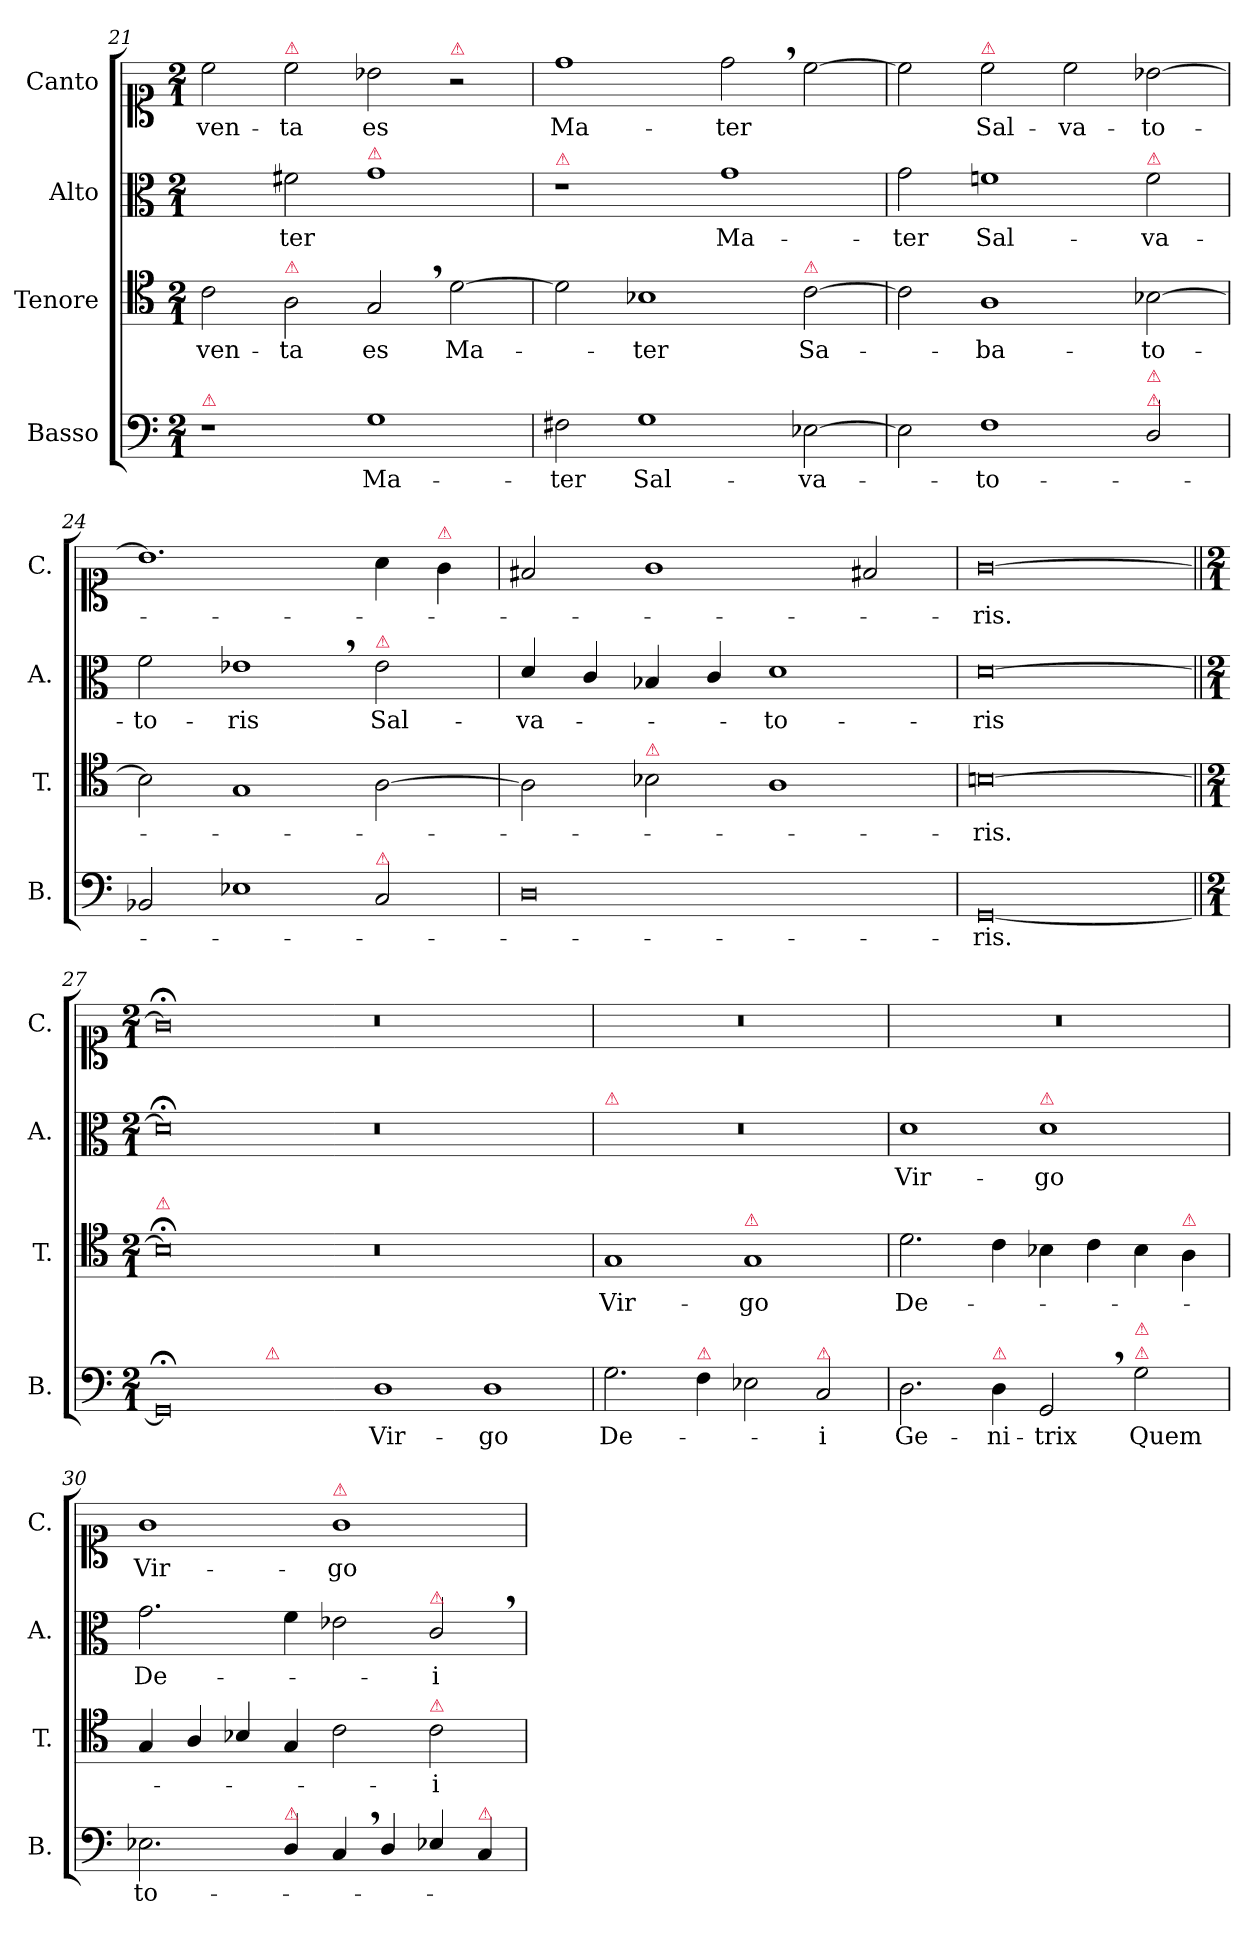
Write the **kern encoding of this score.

**kern	**text	**kern	**text	**kern	**text	**kern	**text
*part4	*part4	*part3	*part3	*part2	*part2	*part1	*part1
*staff4	*staff4	*staff3	*staff3	*staff2	*staff2	*staff1	*staff1
*I"Basso	*	*I"Tenore	*	*I"Alto	*	*I"Canto	*
*I'B.	*	*I'T.	*	*I'A.	*	*I'C.	*
*clefF4	*	*clefC4	*	*clefC3	*	*clefC1	*
*M2/1	*	*M2/1	*	*M2/1	*	*M2/1	*
=21	=21	=21	=21	=21	=21	=21	=21
!LO:TX:a:color=crimson:t=⚠	!	!	!	!	!	!	!
!	!	!	!LO:LY:i	!	!	!	!
1r	.	2c\	-ven-	2ryy	.	2cc\	-ven-
!	!	!	!	!	!	!LO:TX:a:color=crimson:t=⚠	!
!	!	!LO:TX:a:color=crimson:t=⚠	!	!	!	!	!
!	!	!	!LO:LY:i	!	!	!	!
.	.	2A\	-ta	2f#X\	-ter	2cc\	-ta
!	!	!	!	!LO:TX:a:color=crimson:t=⚠	!	!	!
!	!	!	!LO:LY:i	!	!	!	!
1G\	Ma-	2G,/	es	1g\	.	2b-\	es
!	!	!	!	!	!	!LO:TX:a:color=crimson:t=⚠	!
.	.	[2d\	Ma-	.	.	2r	.
=22	=22	=22	=22	=22	=22	=22	=22
!	!	!	!	!LO:TX:a:color=crimson:t=⚠	!	!	!
2F#X\	-ter	2d\]	.	1r	.	1dd\	Ma-
1G\	Sal-	1B-\	-ter	.	.	.	.
.	.	.	.	1g\	Ma-	2dd,\	-ter
!	!	!LO:TX:a:color=crimson:t=⚠	!	!	!	!	!
[2E-X\	-va-	[2c\	Sa-	.	.	[2cc\	.
=23	=23	=23	=23	=23	=23	=23	=23
2E-\]	.	2c\]	.	2g\	-ter	2cc\]	.
!	!	!	!	!	!	!LO:TX:a:color=crimson:t=⚠	!
1F\	-to-	1A\	-ba-	1fn\	Sal-	2cc\	Sal-
.	.	.	.	.	.	2cc\	-va-
!	!	!	!	!LO:TX:a:color=crimson:t=⚠	!	!	!
!LO:TX:a:color=crimson:t=⚠	!	!	!	!	!	!	!
!LO:TX:a:color=crimson:t=⚠	!	!	!	!	!	!	!
2D/	.	[2B-X\	-to-	2f\	-va-	[2b-\	-to-
=24	=24	=24	=24	=24	=24	=24	=24
2BB-/	.	2B-\]	.	2f\	-to-	1.b-\]	.
1E-X\	.	1G/	.	1e-X,\	-ris	.	.
!	!	!	!	!LO:TX:a:color=crimson:t=⚠	!	!	!
!LO:TX:a:color=crimson:t=⚠	!	!	!	!	!	!	!
2C/	.	[2A\	.	2e-\	Sal-	4a\	.
!	!	!	!	!	!	!LO:TX:a:color=crimson:t=⚠	!
.	.	.	.	.	.	4g\	.
=25	=25	=25	=25	=25	=25	=25	=25
0D\	.	2A\]	.	4d/	-va-	2f#X/	.
.	.	.	.	4c/	.	.	.
!	!	!LO:TX:a:color=crimson:t=⚠	!	!	!	!	!
.	.	2B-\	.	4B-/	.	1g\	.
.	.	.	.	4c/	.	.	.
.	.	1A\	.	1d\	to-	.	.
.	.	.	.	.	.	2f#X/	.
=26	=26	=26	=26	=26	=26	=26	=26
[0GG/	-ris.	[0Bn\	-ris.	[0d\	-ris	[0g\	-ris.
=27||	=27||	=27||	=27||	=27||	=27||	=27||	=27||
*M2/1	*	*M2/1	*	*M2/1	*	*M2/1	*
!	!	!LO:TX:a:color=crimson:t=⚠	!	!	!	!	!
!LO:TX:a:color=crimson:t=⚠	!	!	!	!	!	!	!
*^	*	*	*	*	*	*	*
0GG;</]	1ryy	.	0B;<\]	.	0d;<\]	.	0g;<\]	.
!	!LO:TX:a:color=crimson:t=⚠	!	!	!	!	!	!	!
.	0.ryy	.	.	.	.	.	.	.
1D\	.	Vir-	0r	.	0r	.	0r	.
1D\	.	-go	.	.	.	.	.	.
=28	=28	=28	=28	=28	=28	=28	=28	=28
!	!	!	!	!	!LO:TX:a:color=crimson:t=⚠	!	!	!
*v	*v	*	*	*	*	*	*	*
2.G\	De-	1G/	Vir-	0r	.	0r	.
!LO:TX:a:color=crimson:t=⚠	!	!	!	!	!	!	!
4F\	.	.	.	.	.	.	.
!	!	!LO:TX:a:color=crimson:t=⚠	!	!	!	!	!
2E-X\	.	1G/	-go	.	.	.	.
!LO:TX:a:color=crimson:t=⚠	!	!	!	!	!	!	!
2C/	-i	.	.	.	.	.	.
=29	=29	=29	=29	=29	=29	=29	=29
2.D\	Ge-	2.d\	De-	1d\	Vir-	0r	.
!LO:TX:a:color=crimson:t=⚠	!	!	!	!	!	!	!
4D\	-ni-	4c\	.	.	.	.	.
!	!	!	!	!LO:TX:a:color=crimson:t=⚠	!	!	!
2GG,</	-trix	4B-\	.	1d\	-go	.	.
.	.	4c\	.	.	.	.	.
!LO:TX:a:color=crimson:t=⚠	!	!	!	!	!	!	!
!LO:TX:a:color=crimson:t=⚠	!	!	!	!	!	!	!
2G\	Quem	4B-\	.	.	.	.	.
!	!	!LO:TX:a:color=crimson:t=⚠	!	!	!	!	!
.	.	4A\	.	.	.	.	.
=30	=30	=30	=30	=30	=30	=30	=30
2.E-X\	to-	4G/	.	2.g\	De-	1g\	Vir-
.	.	4A/	.	.	.	.	.
.	.	4B-/	.	.	.	.	.
!LO:TX:a:color=crimson:t=⚠	!	!	!	!	!	!	!
4D/	.	4G/	.	4f\	.	.	.
!	!	!	!	!	!	!LO:TX:a:color=crimson:t=⚠	!
4C,/	.	2c\	.	2e-X\	.	1g\	-go
4D/	.	.	.	.	.	.	.
!	!	!	!	!LO:TX:a:color=crimson:t=⚠	!	!	!
!	!	!LO:TX:a:color=crimson:t=⚠	!	!	!	!	!
4E-X/	.	2c\	-i	2c,</	-i	.	.
!LO:TX:a:color=crimson:t=⚠	!	!	!	!	!	!	!
4C/	.	.	.	.	.	.	.
=	=	=	=	=	=	=	=
*-	*-	*-	*-	*-	*-	*-	*-
